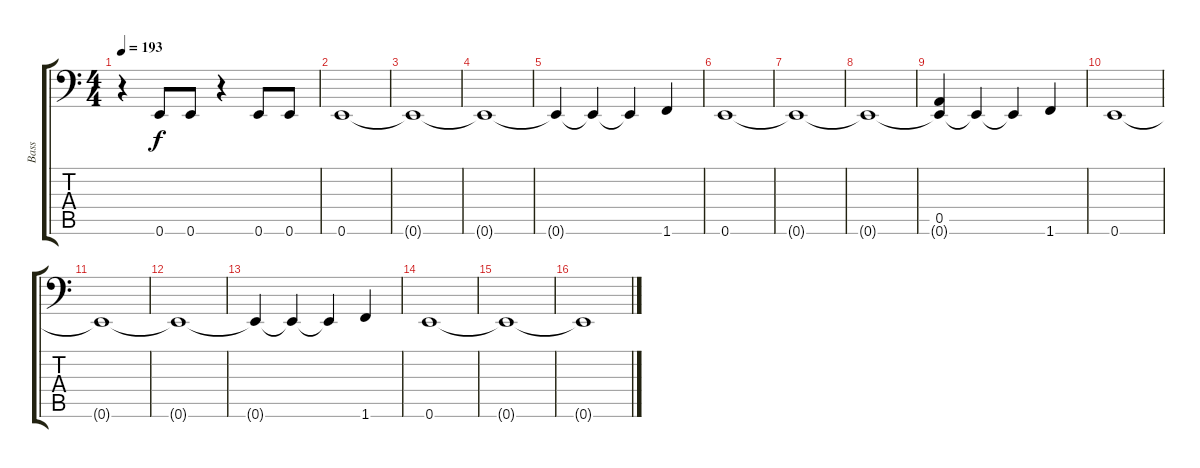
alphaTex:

\track ("Bass" "Bass") {instrument electricbasspick}
\staff {score tabs}
\tuning (E3 B2 G2 D2 A1 E1) {hide}
\ts (4 4)
\tempo 193
\clef f4
\ks c
r.4{dy f} 0.6.8 0.6.8 r.4 0.6.8 0.6.8 |
0.6.1 |
0.6{t}.1 |
0.6{t}.1 |
0.6{t}.4 0.6{t}.4 0.6{t}.4 1.6.4 |
0.6.1 |
0.6{t}.1 |
0.6{t}.1 |
(0.5 0.6{t}).4 0.6{t}.4 0.6{t}.4 1.6.4 |
0.6.1 |
0.6{t}.1 |
0.6{t}.1 |
0.6{t}.4 0.6{t}.4 0.6{t}.4 1.6.4 |
0.6.1 |
0.6{t}.1 |
0.6{t}.1
